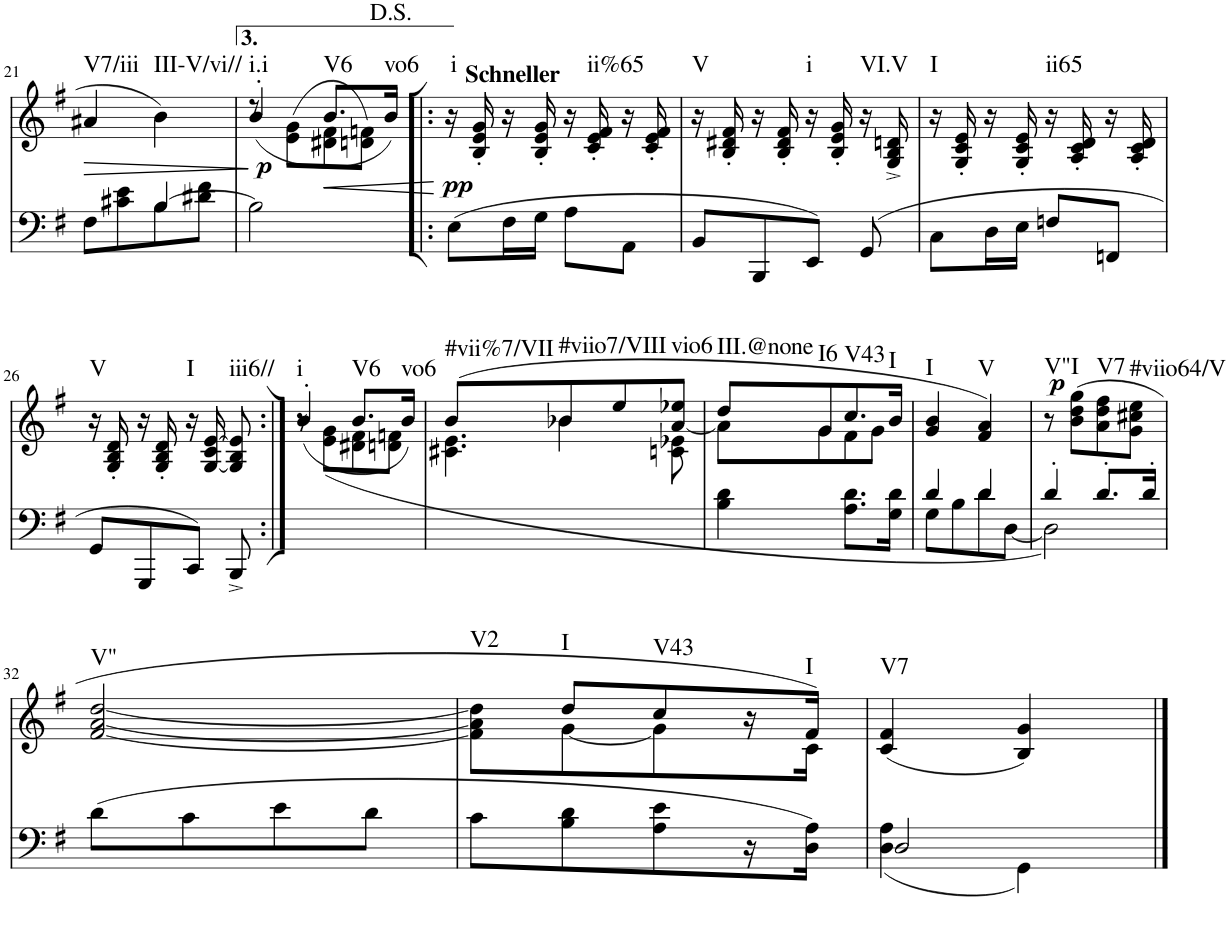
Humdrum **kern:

**kern	**kern	**dynam	**harte
*part1	*part1	*part1	*part1
*staff2	*staff1	*staff1/2	*
*I"Piano	*	*	*
*I'Pno.	*	*	*
!!LO:PB:g=z
*clefF4	*clefG2	*	*
*k[f#]	*k[f#]	*	*
*M2/4	*M2/4	*	*
=21	=21	=21	=21
*^	*	*	*
!	!	!	!LO:HP:b	!LO:H:kt=V7/iii
8F#\L	4ryy	4a#X/	>	N
8c#X\ 8e\	.	.	.	.
!	!	!	!	!LO:H:kt=III-V/vi//
8B\	[4B/	4b\	.	N
8d#X\ 8f#\J	.	.	.	.
*v	*v	*	*	*
.	.	]	.
=22	=22	=22	=22
*^	*^	*	*
!	!	!	!	!LO:DY:b	!LO:H:kt=i.i
8r	2B\]	(4b'>/	8ryy	p	N
4.ryy	.	.	(8e\ 8g\L	.	.
!	!	!	!	!LO:HP:b	!LO:H:kt=V6
.	.	8.b/L	8d#X\ 8f#\	<	N
.	.	.	8dn\ 8fn\J)	.	.
!	!	!	!	!	!LO:H:kt=vo6
.	.	16b/Jk)	.	.	N
*v	*v	*	*	*	*
*	*v	*v	*	*
.	.	[	.
=23!|:	=23!|:	=23!|:	=23!|:
!	!LO:TX:a:B:t=Schneller	!	!
!	!	!LO:DY:b	!LO:H:kt=i
8E\L	16r	pp	N
.	16B/' 16e/' 16g/'	.	.
16F#\L	16r	.	.
16G\JJ	16B/' 16e/' 16g/'	.	.
8A\L	16r	.	.
!	!	!	!LO:H:kt=ii%65
.	16c/' 16e/' 16f#/'	.	N
8AA\J	16r	.	.
.	16c/' 16e/' 16f#/'	.	.
=24	=24	=24	=24
!	!	!	!LO:H:kt=V
8BB/L	16r	.	N
.	16B/' 16d#X/' 16f#/'	.	.
8BBB/	16r	.	.
.	16B/' 16d#/' 16f#/'	.	.
!	!	!	!LO:H:kt=i
8EE/J	16r	.	N
.	16B/' 16e/' 16g/'	.	.
!	!	!	!LO:H:kt=VI.V
8GG/	16r	.	N
.	16G/^ 16B/^ 16dn/^	.	.
=25	=25	=25	=25
!	!	!	!LO:H:kt=I
8C\L	16r	.	N
.	16G/' 16c/' 16e/'	.	.
16D\L	16r	.	.
16E\JJ	16G/' 16c/' 16e/'	.	.
!	!	!	!LO:H:kt=ii65
8Fn/L	16r	.	N
.	16A/' 16c/' 16d/'	.	.
8FFn/J	16r	.	.
.	16A/' 16c/' 16d/'	.	.
!!LO:LB:g=z
=26	=26	=26	=26
!	!	!	!LO:H:kt=V
8GG/L	16r	.	N
.	16G/' 16B/' 16d/'	.	.
8GGG/	16r	.	.
.	16G/' 16B/' 16d/'	.	.
!	!	!	!LO:H:kt=I
8CC/J	16r	.	N
.	[16G/ 16c/ [16e/	.	.
!	!	!	!LO:H:kt=iii6//
8BBB^/	8G/] 8B/ 8e/]	.	N
=27:|!	=27:|!	=27:|!	=27:|!
*	*^	*	*
!	!	!	!	!LO:H:kt=i
8r	(4b'>/	8ryy	.	N
4.ryy	.	(8e\ 8g\L	.	.
!	!	!	!	!LO:H:kt=V6
.	8.b/L	8d#X\ 8f#\	.	N
.	.	8dn\ 8fn\J	.	.
!	!	!	!	!LO:H:kt=vo6
.	16b/Jk)	.	.	N
=28	=28	=28	=28	=28
*	*	*^	*	*
!	!	!	!	!	!LO:H:kt=#vii%7/VII
2ryy	(8b/L	8ryy	4.c#X\ 4.e\	.	N
!	!	!	!	!	!LO:H:kt=#viio7/VIII
.	8b-X/	4b-\	.	.	N
.	8ee/	.	.	.	.
!	!	!	!	!	!LO:H:kt=vio6
.	[8a/ 8ee-X/J	8ryy	8cn\ 8e-X\	.	N
=29	=29	=29	=29	=29	=29
!	!	!	!	!	!LO:H:kt=III.@none
*	*	*v	*v	*	*
4B\ 4d\	8dd/L	8a\L]	.	N
!	!	!	!	!LO:H:kt=I6
.	8g/	8g\	.	N
!	!	!	!	!LO:H:kt=V43
8.A\ 8.d\L	8.cc/	8f#\	.	N
.	.	8g\J	.	.
!	!	!	!	!LO:H:kt=I
16G\ 16d\Jk	16b/Jk	.	.	N
*	*v	*v	*	*
=30	=30	=30	=30
*^	*	*	*
!	!	!	!	!LO:H:kt=I
4d/	8G\L	4g/ 4b/	.	N
.	8B\	.	.	.
!	!	!	!	!LO:H:kt=V
4d/	8d\	4f#/ 4a/)	.	N
.	[8D\J	.	.	.
=31	=31	=31	=31	=31
!	!	!	!LO:DY:a	!LO:H:kt=V"I
4d'>/	2D\])	8r	p	N
.	.	(8b\ 8dd\ 8gg\L	.	.
!	!	!	!	!LO:H:kt=V7
8.d'/L	.	8a\ 8dd\ 8ff#\	.	N
!	!	!	!	!LO:H:kt=#viio64/V
.	.	8g\ 8cc#X\ 8ee\J	.	N
16d'/Jk	.	.	.	.
*v	*v	*	*	*
!!LO:LB:g=z
=32	=32	=32	=32
!	!	!	!LO:H:kt=V"
8d\L	[2f#/ [2a/ [2dd/	.	N
8c\	.	.	.
8e\	.	.	.
8d\J	.	.	.
=33	=33	=33	=33
*	*^	*	*
!	!	!	!	!LO:H:kt=V2
8c\L	8ryy	8f#\] 8a\] 8dd\]L	.	N
!	!	!	!	!LO:H:kt=I
8B\ 8d\	8dd/L	[8g\	.	N
!	!	!	!	!LO:H:kt=V43
8A\ 8e\	8cc/	8g\]	.	N
16r	16r	16ryy	.	.
!	!	!	!	!LO:H:kt=I
16D\ 16A\JJ	16f#/JJ)	16c\JJ	.	N
=34	=34	=34	=34	=34
*^	*	*	*	*
!	!	!	!	!	!LO:H:kt=V7
*	*	*v	*v	*	*
2D/	4D\ 4A\	(4c/ 4f#/	.	N
!	!	!	!	!LO:H:kt=N.C.
.	4GG\	4B/ 4g/)	.	N
*v	*v	*	*	*
==	==	==	==
*-	*-	*-	*-
